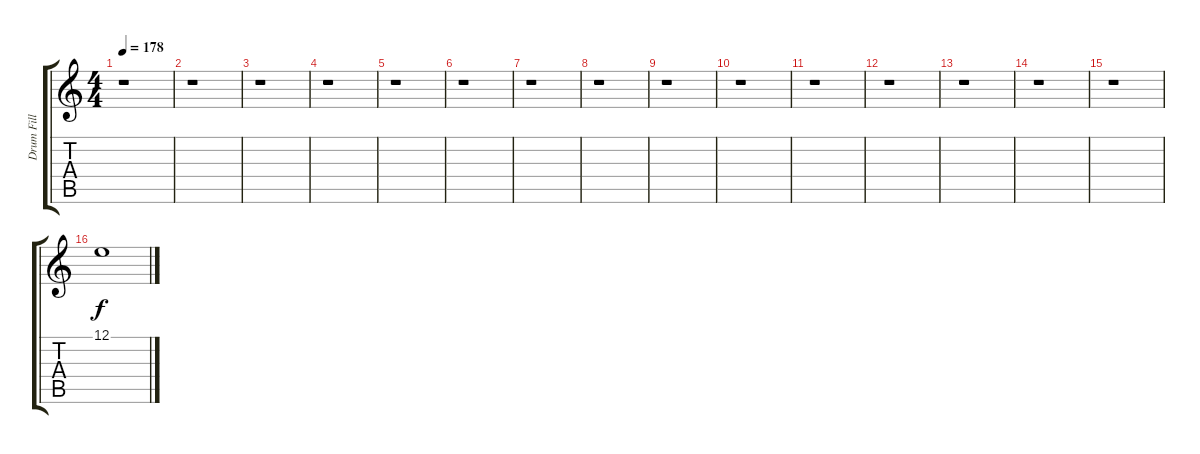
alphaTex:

\track ("Drum Fill (Bell)" "Drum Fill ") {instrument tubularbells}
\staff {score tabs}
\tuning (E4 B3 G3 D3 A2 E2) {hide}
\ts (4 4)
\tempo 178
\clef g2
\ks c
r.1{dy f} |
r.1 |
r.1 |
r.1 |
r.1 |
r.1 |
r.1 |
r.1 |
r.1 |
r.1 |
r.1 |
r.1 |
r.1 |
r.1 |
r.1 |
12.1.1
